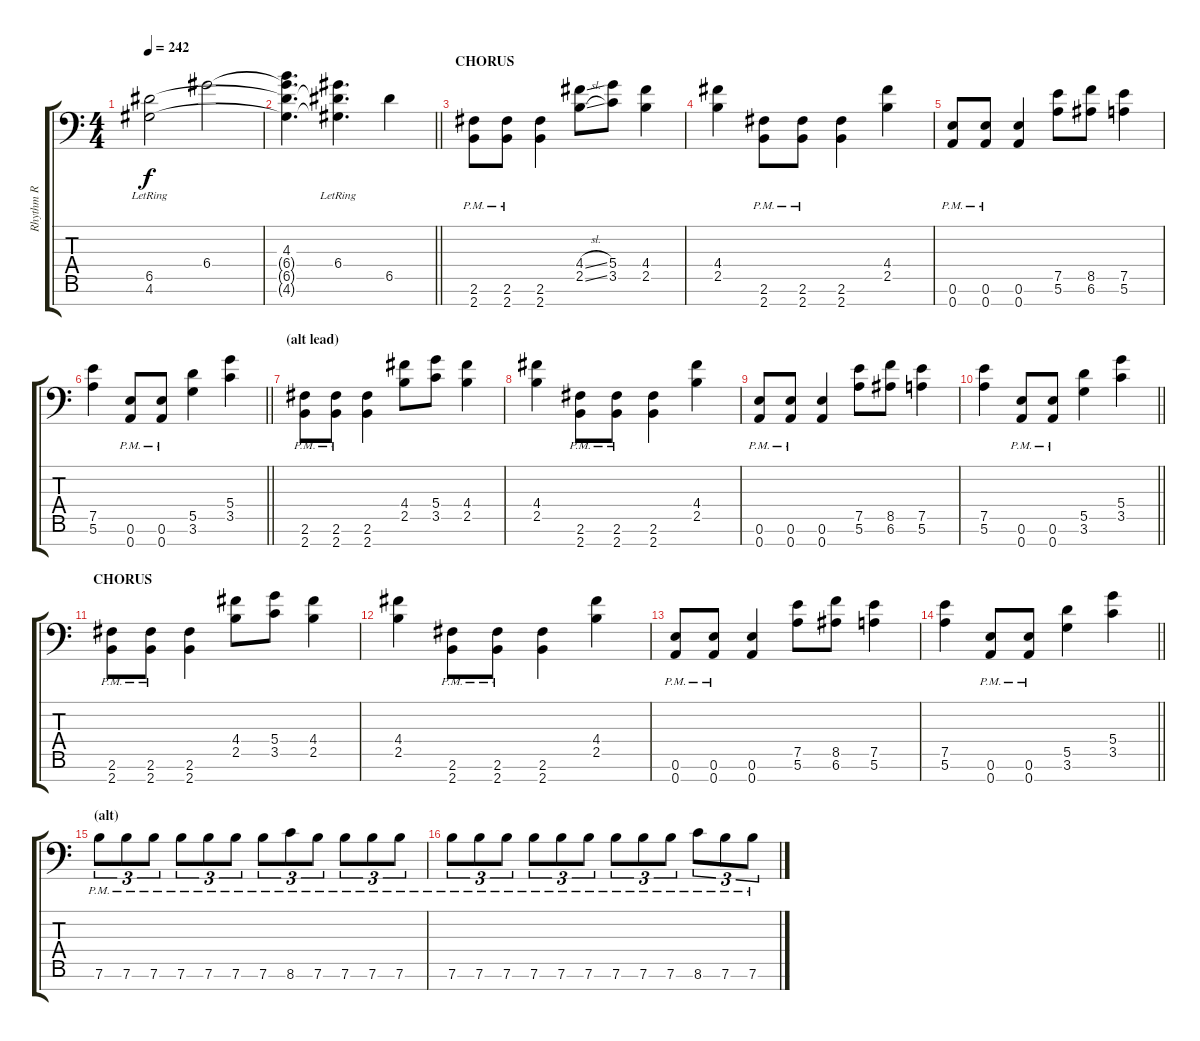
\track ("Rhythm R" "Rhythm R") {instrument overdrivenguitar}
\staff {score tabs}
\tuning (E4 B3 G3 D3 A2 E2 A1) {hide}
\ts (4 4)
\tempo 242
\clef f4
\ks c
(6.5{lr} 4.6{lr}).2{dy f} 6.4.2 |
\barLineRight lightlight
(4.3 6.4{t} 6.5{t} 4.6{t}).4{d} (6.4{lr} 6.5{t} 4.6{t}).4{d} 6.5.4 |
\section ("" "CHORUS")
(2.6{pm} 2.7{pm}).8 (2.6{pm} 2.7{pm}).8 (2.6 2.7).4 (4.4{sl} 2.5{sl}).8 (5.4 3.5).8 (4.4 2.5).4 |
(4.4 2.5).4 (2.6{pm} 2.7{pm}).8 (2.6{pm} 2.7{pm}).8 (2.6 2.7).4 (4.4 2.5).4 |
(0.6{pm} 0.7{pm}).8 (0.6{pm} 0.7{pm}).8 (0.6 0.7).4 (7.5 5.6).8 (8.5 6.6).8 (7.5 5.6).4 |
\barLineRight lightlight
(7.5 5.6).4 (0.6{pm} 0.7{pm}).8 (0.6{pm} 0.7{pm}).8 (5.5 3.6).4 (5.4 3.5).4 |
\section ("" "(alt lead)")
(2.6{pm} 2.7{pm}).8 (2.6{pm} 2.7{pm}).8 (2.6 2.7).4 (4.4 2.5).8 (5.4 3.5).8 (4.4 2.5).4 |
(4.4 2.5).4 (2.6{pm} 2.7{pm}).8 (2.6{pm} 2.7{pm}).8 (2.6 2.7).4 (4.4 2.5).4 |
(0.6{pm} 0.7{pm}).8 (0.6{pm} 0.7{pm}).8 (0.6 0.7).4 (7.5 5.6).8 (8.5 6.6).8 (7.5 5.6).4 |
\barLineRight lightlight
(7.5 5.6).4 (0.6{pm} 0.7{pm}).8 (0.6{pm} 0.7{pm}).8 (5.5 3.6).4 (5.4 3.5).4 |
\section ("" "CHORUS")
(2.6{pm} 2.7{pm}).8 (2.6{pm} 2.7{pm}).8 (2.6 2.7).4 (4.4 2.5).8 (5.4 3.5).8 (4.4 2.5).4 |
(4.4 2.5).4 (2.6{pm} 2.7{pm}).8 (2.6{pm} 2.7{pm}).8 (2.6 2.7).4 (4.4 2.5).4 |
(0.6{pm} 0.7{pm}).8 (0.6{pm} 0.7{pm}).8 (0.6 0.7).4 (7.5 5.6).8 (8.5 6.6).8 (7.5 5.6).4 |
\barLineRight lightlight
(7.5 5.6).4 (0.6{pm} 0.7{pm}).8 (0.6{pm} 0.7{pm}).8 (5.5 3.6).4 (5.4 3.5).4 |
\section ("" "(alt)")
7.6{pm}.8{tu (3 2)} 7.6{pm}.8{tu (3 2)} 7.6{pm}.8{tu (3 2)} 7.6{pm}.8{tu (3 2)} 7.6{pm}.8{tu (3 2)} 7.6{pm}.8{tu (3 2)} 7.6{pm}.8{tu (3 2)} 8.6{pm}.8{tu (3 2)} 7.6{pm}.8{tu (3 2)} 7.6{pm}.8{tu (3 2)} 7.6{pm}.8{tu (3 2)} 7.6{pm}.8{tu (3 2)} |
7.6{pm}.8{tu (3 2)} 7.6{pm}.8{tu (3 2)} 7.6{pm}.8{tu (3 2)} 7.6{pm}.8{tu (3 2)} 7.6{pm}.8{tu (3 2)} 7.6{pm}.8{tu (3 2)} 7.6{pm}.8{tu (3 2)} 7.6{pm}.8{tu (3 2)} 7.6{pm}.8{tu (3 2)} 8.6{pm}.8{tu (3 2)} 7.6{pm}.8{tu (3 2)} 7.6{pm}.8{tu (3 2)}
